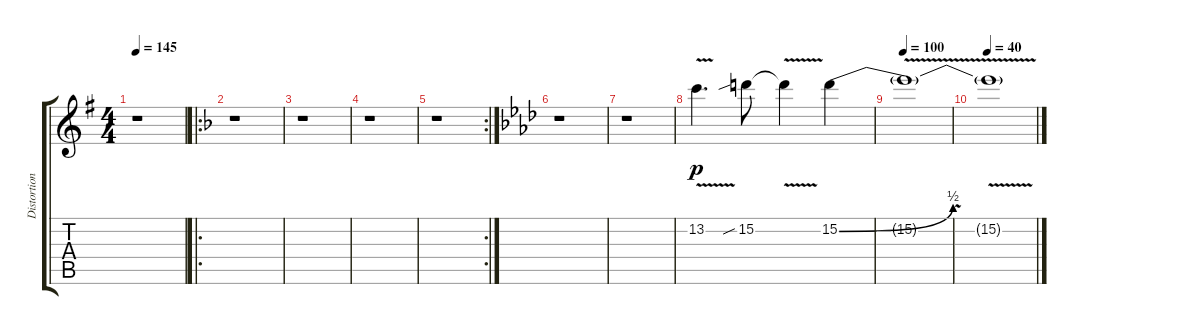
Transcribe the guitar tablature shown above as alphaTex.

\track ("Distortion 2" "Distortion") {instrument distortionguitar}
\staff {score tabs}
\tuning (E4 B3 G3 D3 A2 E2) {hide}
\ts (4 4)
\tempo 145
\clef g2
\ks g
r.1{dy mf} |
\ro
\ks f
r.1 |
r.1 |
r.1 |
\rc 2
r.1 |
\ks ab
r.1 |
r.1 |
13.2{v}.4{d dy p} 15.2{sib}.8 15.2{v t}.4 15.2{be (bend 0 0 60 2)}.4 |
\tempo 100
15.2{v t}.1 |
\tempo 40
15.2{v t}.1
